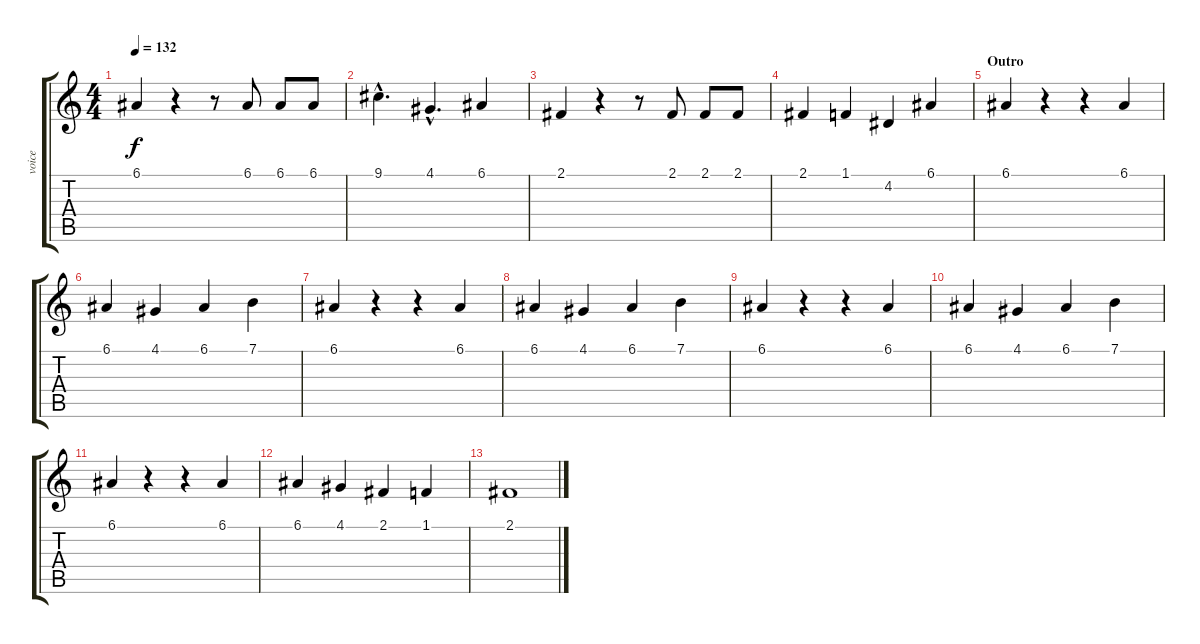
\track ("voice" "voice") {instrument lead6voice}
\staff {score tabs}
\tuning (E4 B3 G3 D3 A2 E2) {hide}
\ts (4 4)
\tempo 132
\clef g2
\ks c
6.1.4{dy f} r.4 r.8 6.1.8 6.1.8 6.1.8 |
9.1{hac}.4{d} 4.1{hac}.4{d} 6.1.4 |
2.1.4 r.4 r.8 2.1.8 2.1.8 2.1.8 |
2.1.4 1.1.4 4.2.4 6.1.4 |
\section ("" "Outro")
6.1.4 r.4 r.4 6.1.4 |
6.1.4 4.1.4 6.1.4 7.1.4 |
6.1.4 r.4 r.4 6.1.4 |
6.1.4 4.1.4 6.1.4 7.1.4 |
6.1.4 r.4 r.4 6.1.4 |
6.1.4 4.1.4 6.1.4 7.1.4 |
6.1.4 r.4 r.4 6.1.4 |
6.1.4 4.1.4 2.1.4 1.1.4 |
2.1.1
